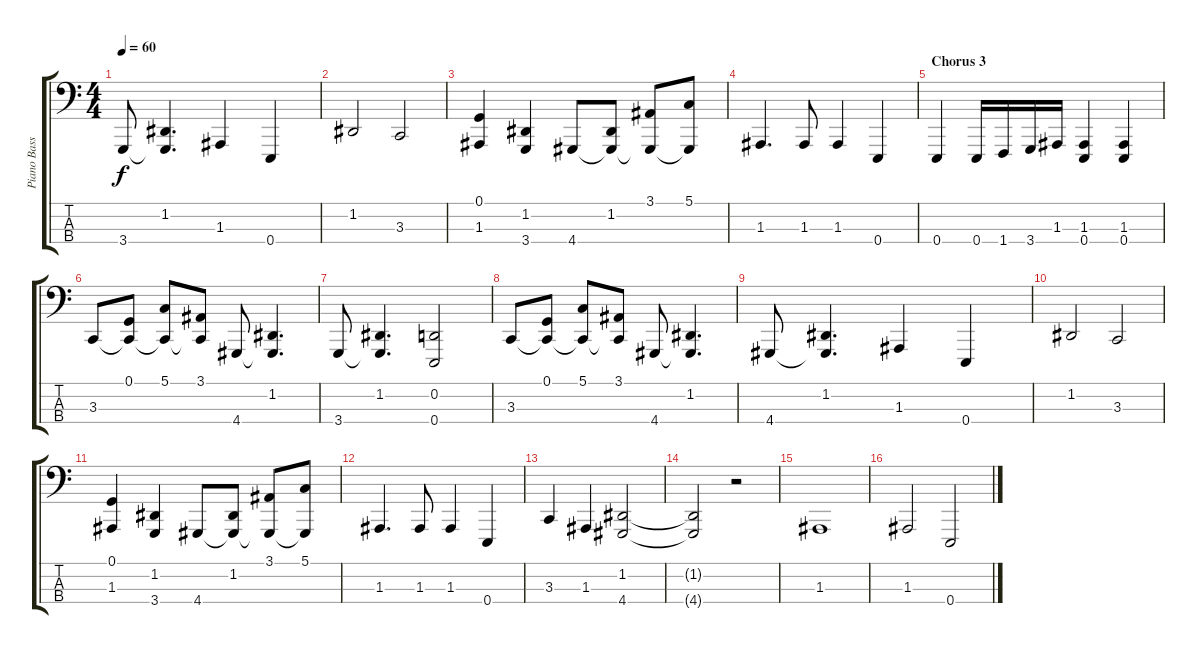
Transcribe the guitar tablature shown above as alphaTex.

\track ("Piano Bass" "Piano Bass") {instrument brightacousticpiano}
\staff {score tabs}
\tuning (G2 D2 A1 E1) {hide}
\ts (4 4)
\tempo 60
\clef f4
\ks c
3.4.8{dy f} (1.2 3.4{t}).4{d} 1.3.4 0.4.4 |
1.2.2 3.3.2 |
(0.1 1.3).4 (1.2 3.4).4 4.4.8 (1.2 4.4{t}).8 (3.1 4.4{t}).8 (5.1 4.4{t}).8 |
1.3.4{d} 1.3.8 1.3.4 0.4.4 |
\section ("" "Chorus 3")
0.4.4 0.4.16 1.4.16 3.4.16 1.3.16 (1.3 0.4).4 (1.3 0.4).4 |
3.3.8 (0.1 3.3{t}).8 (5.1 3.3{t}).8 (3.1 3.3{t}).8 4.4.8 (1.2 4.4{t}).4{d} |
3.4.8 (1.2 3.4{t}).4{d} (0.2 0.4).2 |
3.3.8 (0.1 3.3{t}).8 (5.1 3.3{t}).8 (3.1 3.3{t}).8 4.4.8 (1.2 4.4{t}).4{d} |
4.4.8 (1.2 4.4{t}).4{d} 1.3.4 0.4.4 |
1.2.2 3.3.2 |
(0.1 1.3).4 (1.2 3.4).4 4.4.8 (1.2 4.4{t}).8 (3.1 4.4{t}).8 (5.1 4.4{t}).8 |
1.3.4{d} 1.3.8 1.3.4 0.4.4 |
3.3.4 1.3.4 (1.2 4.4).2 |
(1.2{t} 4.4{t}).2 r.2 |
1.3.1 |
1.3.2 0.4.2
